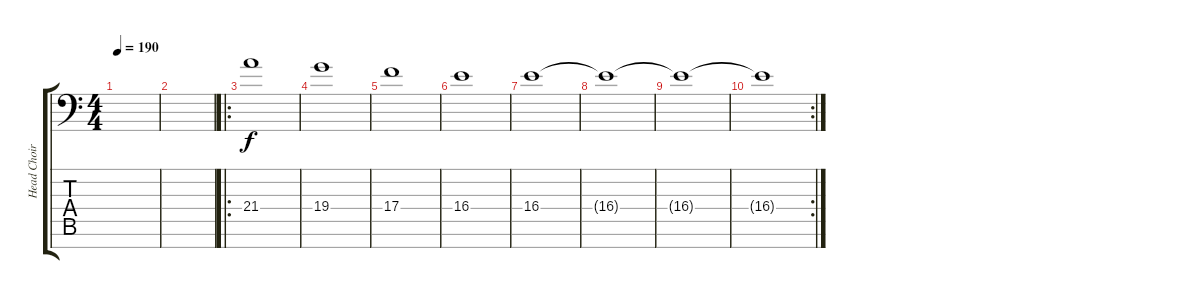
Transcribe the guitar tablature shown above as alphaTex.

\track ("Head Choirs" "Head Choir") {instrument choiraahs}
\staff {score tabs}
\tuning (D4 A3 F3 C3 G2 D2 A1) {hide}
\ts (4 4)
\tempo 190
\clef f4
\ks c
|
|
\ro
21.4.1 |
19.4.1 |
17.4.1 |
16.4.1 |
16.4.1 |
16.4{t}.1 |
16.4{t}.1 |
\rc 2
16.4{t}.1
